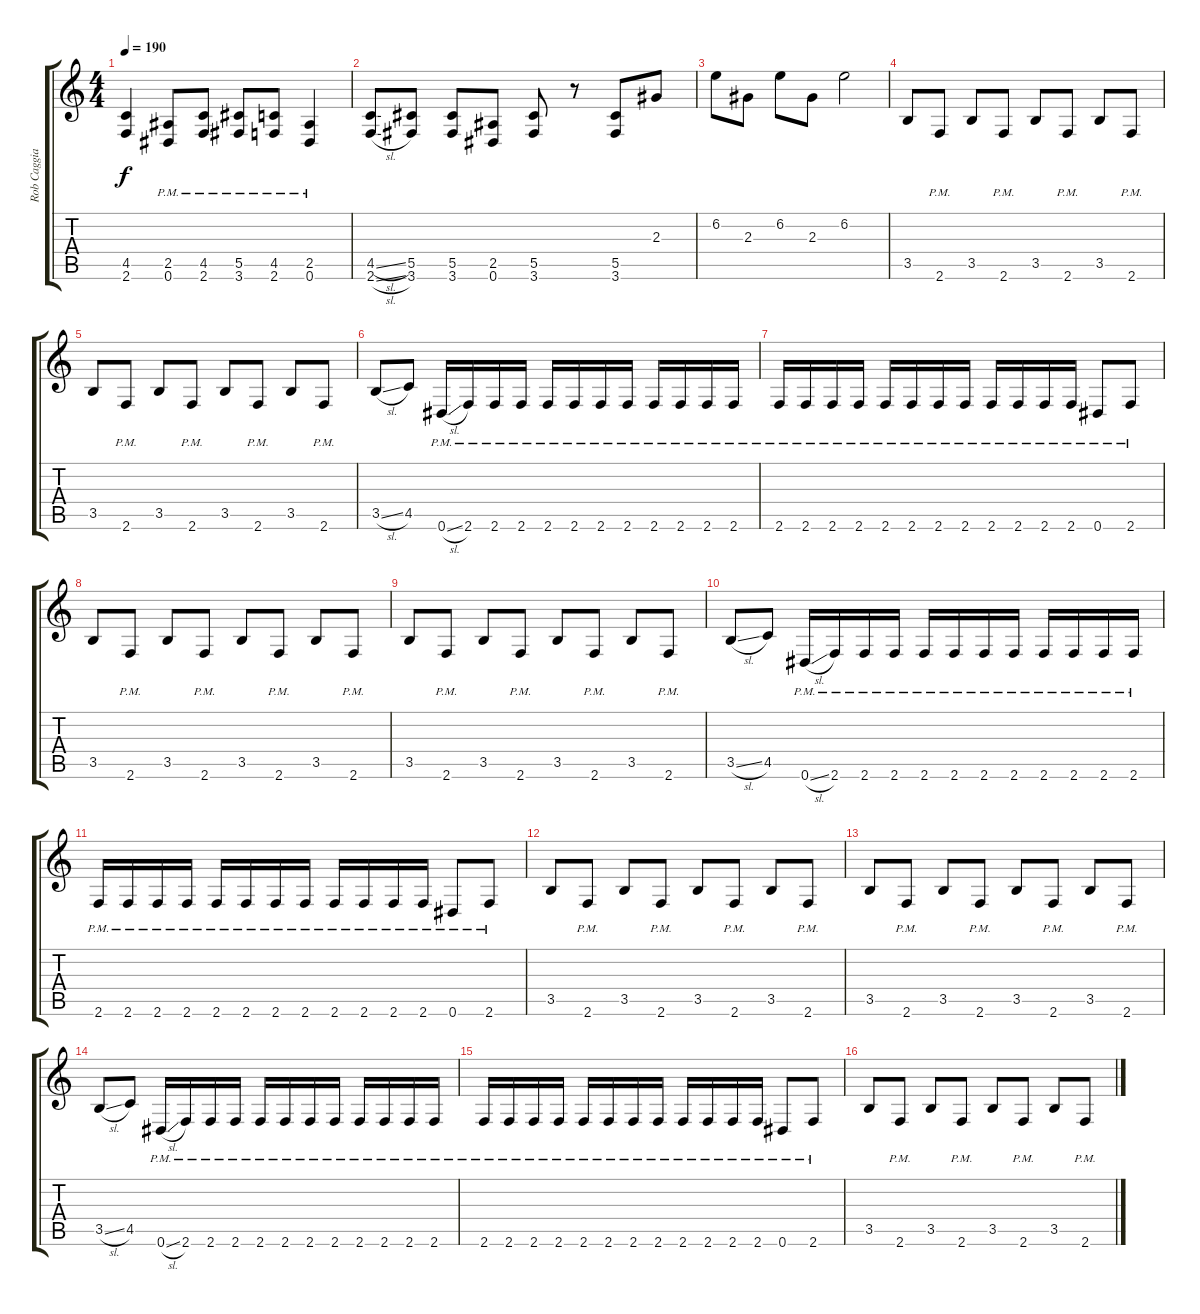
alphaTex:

\track ("Rob Caggiano" "Rob Caggia") {instrument distortionguitar}
\staff {score tabs}
\tuning (Eb4 Bb3 Gb3 Db3 Ab2 Eb2) {hide}
\ts (4 4)
\tempo 190
\clef g2
\ks c
(4.5{t} 2.6{t}).4{dy f} (2.5{pm} 0.6{pm}).8 (4.5{pm} 2.6{pm}).8 (5.5{pm} 3.6{pm}).8 (4.5{pm} 2.6{pm}).8 (2.5{pm} 0.6{pm}).4 |
(4.5{sl} 2.6{sl}).8 (5.5 3.6).8 (5.5 3.6).8 (2.5 0.6).8 (5.5 3.6).8 r.8 (5.5 3.6).8 2.3.8 |
6.2.8 2.3.8 6.2.8 2.3.8 6.2.2 |
3.5.8 2.6{pm}.8 3.5.8 2.6{pm}.8 3.5.8 2.6{pm}.8 3.5.8 2.6{pm}.8 |
3.5.8 2.6{pm}.8 3.5.8 2.6{pm}.8 3.5.8 2.6{pm}.8 3.5.8 2.6{pm}.8 |
3.5{sl}.8 4.5.8 0.6{sl pm}.16 2.6{pm}.16 2.6{pm}.16 2.6{pm}.16 2.6{pm}.16 2.6{pm}.16 2.6{pm}.16 2.6{pm}.16 2.6{pm}.16 2.6{pm}.16 2.6{pm}.16 2.6{pm}.16 |
2.6{pm}.16 2.6{pm}.16 2.6{pm}.16 2.6{pm}.16 2.6{pm}.16 2.6{pm}.16 2.6{pm}.16 2.6{pm}.16 2.6{pm}.16 2.6{pm}.16 2.6{pm}.16 2.6{pm}.16 0.6{pm}.8 2.6{pm}.8 |
3.5.8 2.6{pm}.8 3.5.8 2.6{pm}.8 3.5.8 2.6{pm}.8 3.5.8 2.6{pm}.8 |
3.5.8 2.6{pm}.8 3.5.8 2.6{pm}.8 3.5.8 2.6{pm}.8 3.5.8 2.6{pm}.8 |
3.5{sl}.8 4.5.8 0.6{sl pm}.16 2.6{pm}.16 2.6{pm}.16 2.6{pm}.16 2.6{pm}.16 2.6{pm}.16 2.6{pm}.16 2.6{pm}.16 2.6{pm}.16 2.6{pm}.16 2.6{pm}.16 2.6{pm}.16 |
2.6{pm}.16 2.6{pm}.16 2.6{pm}.16 2.6{pm}.16 2.6{pm}.16 2.6{pm}.16 2.6{pm}.16 2.6{pm}.16 2.6{pm}.16 2.6{pm}.16 2.6{pm}.16 2.6{pm}.16 0.6{pm}.8 2.6{pm}.8 |
3.5.8 2.6{pm}.8 3.5.8 2.6{pm}.8 3.5.8 2.6{pm}.8 3.5.8 2.6{pm}.8 |
3.5.8 2.6{pm}.8 3.5.8 2.6{pm}.8 3.5.8 2.6{pm}.8 3.5.8 2.6{pm}.8 |
3.5{sl}.8 4.5.8 0.6{sl pm}.16 2.6{pm}.16 2.6{pm}.16 2.6{pm}.16 2.6{pm}.16 2.6{pm}.16 2.6{pm}.16 2.6{pm}.16 2.6{pm}.16 2.6{pm}.16 2.6{pm}.16 2.6{pm}.16 |
2.6{pm}.16 2.6{pm}.16 2.6{pm}.16 2.6{pm}.16 2.6{pm}.16 2.6{pm}.16 2.6{pm}.16 2.6{pm}.16 2.6{pm}.16 2.6{pm}.16 2.6{pm}.16 2.6{pm}.16 0.6{pm}.8 2.6{pm}.8 |
3.5.8 2.6{pm}.8 3.5.8 2.6{pm}.8 3.5.8 2.6{pm}.8 3.5.8 2.6{pm}.8
